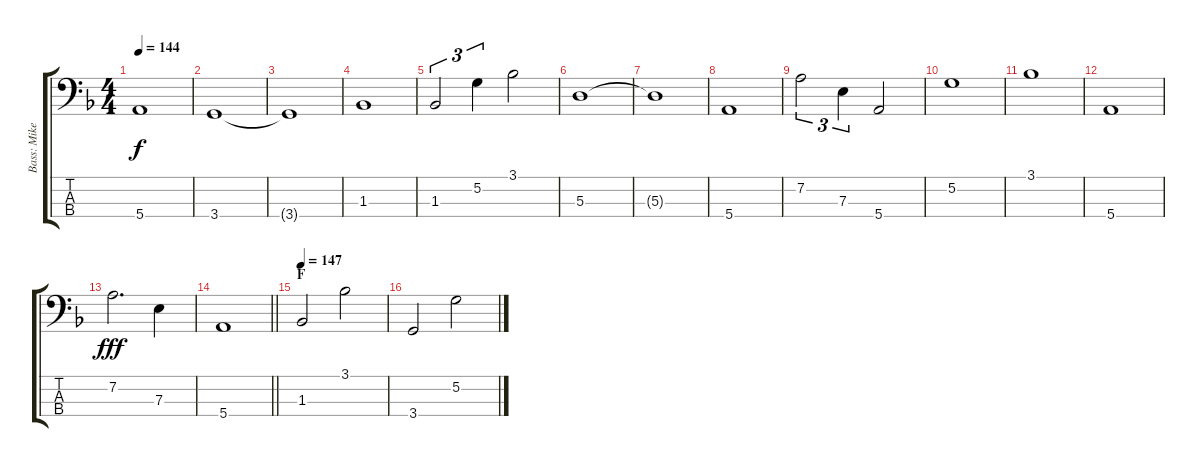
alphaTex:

\track ("Bass: Mike" "Bass: Mike") {instrument electricbassfinger}
\staff {score tabs}
\tuning (G2 D2 A1 E1) {hide}
\ts (4 4)
\tempo 144
\clef f4
\ks f
5.4{t}.1{dy f} |
3.4.1 |
3.4{t}.1 |
1.3.1 |
1.3.2{tu (3 2)} 5.2.4{tu (3 2)} 3.1.2 |
5.3.1 |
5.3{t}.1 |
5.4.1 |
7.2.2{tu (3 2)} 7.3.4{tu (3 2)} 5.4.2 |
5.2.1 |
3.1.1 |
5.4.1 |
7.2.2{d dy fff} 7.3.4 |
\barLineRight lightlight
5.4.1 |
\section ("" "F")
\tempo 147
1.3.2 3.1.2 |
3.4.2 5.2.2
